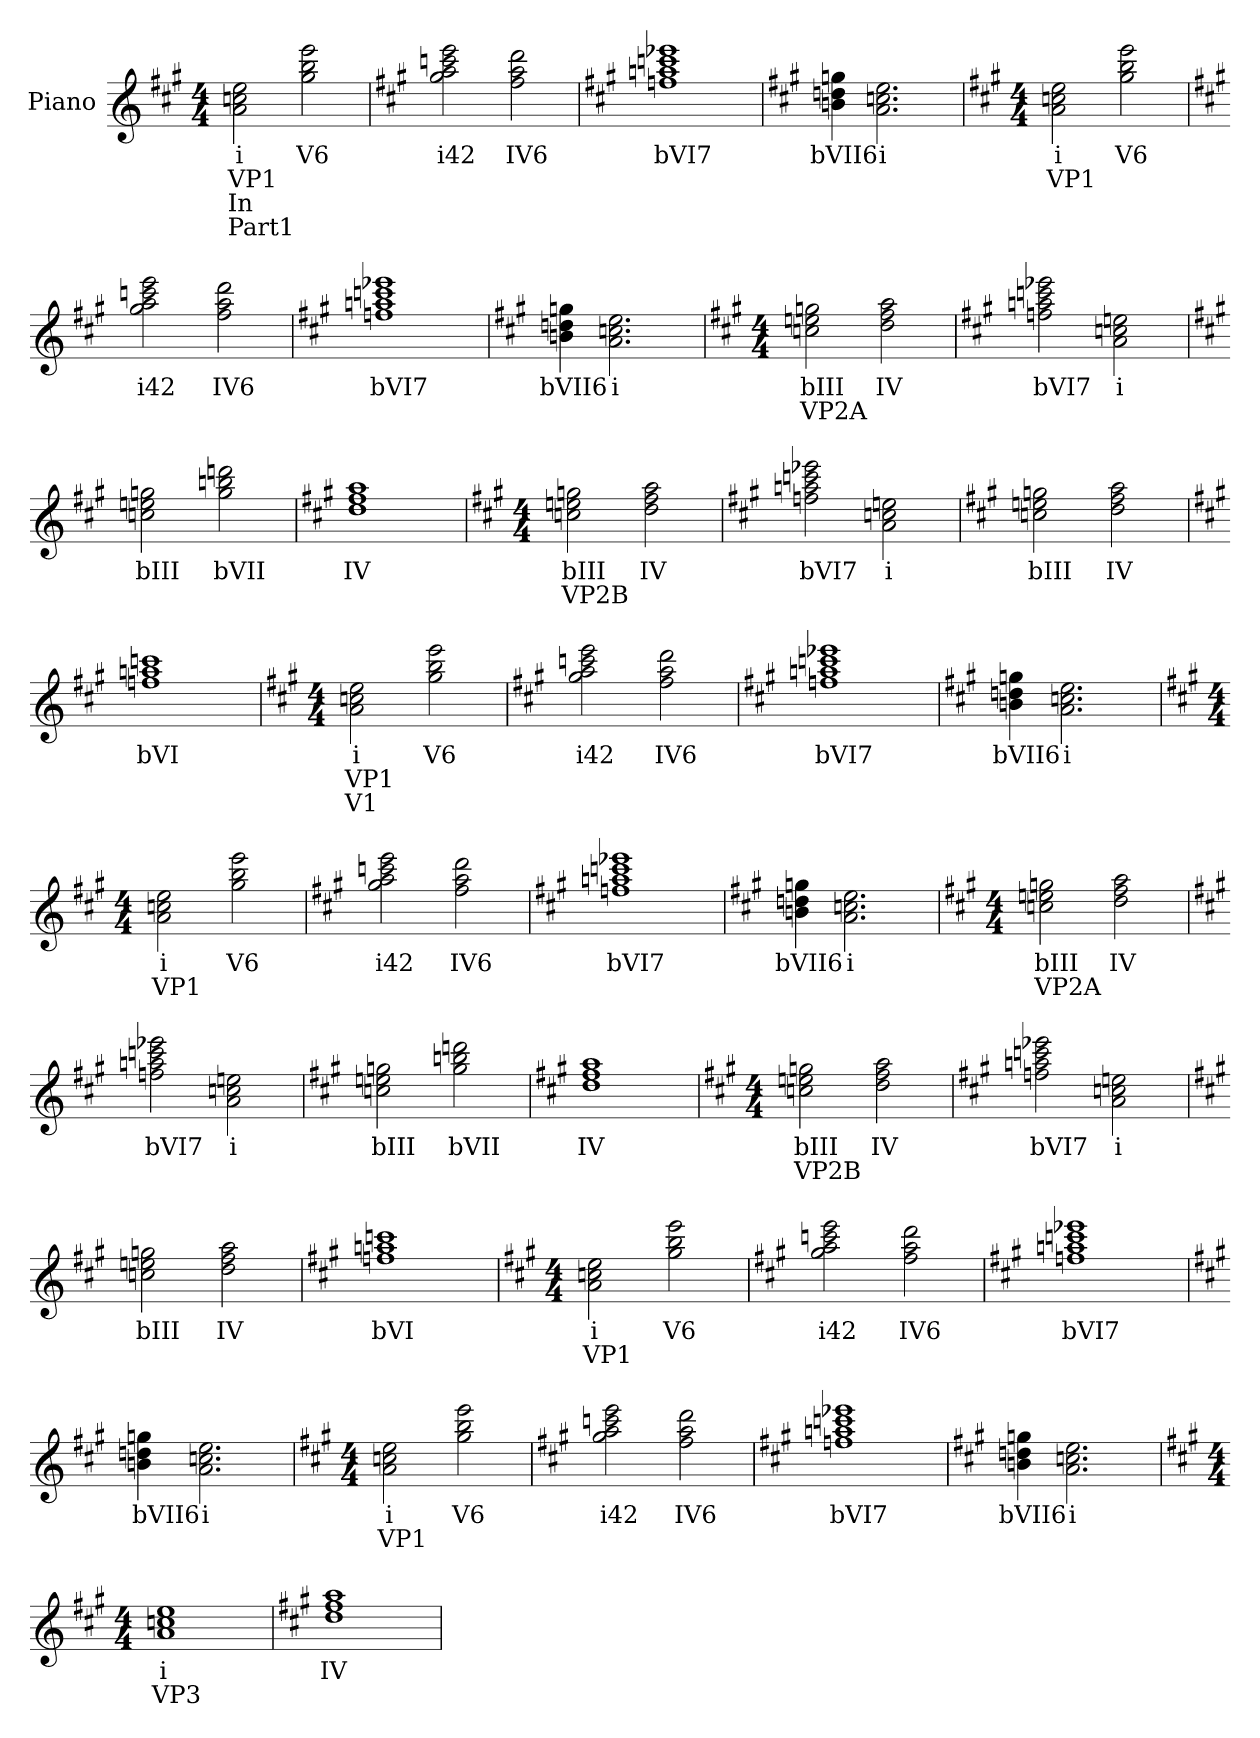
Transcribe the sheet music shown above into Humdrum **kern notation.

**kern	**text	**text	**text	**text
*part1	*part1	*part1	*part1	*part1
*staff1	*staff1	*staff1	*staff1	*staff1
*I"Piano	*	*	*	*
*I'Pno	*	*	*	*
*k[f#c#g#]	*	*	*	*
*A:	*	*	*	*
*M4/4	*	*	*	*
=	=	=	=	=
2a 2ccn 2ee	i	VP1	In	Part1
2gg# 2bb 2eee	V6	.	.	.
=	=	=	=	=
*k[f#c#g#]	*	*	*	*
*A:	*	*	*	*
2gg# 2aa 2cccn 2eee	i42	.	.	.
2ff# 2aa 2ddd	IV6	.	.	.
=	=	=	=	=
*k[f#c#g#]	*	*	*	*
*A:	*	*	*	*
1ffn 1aan 1cccn 1eee-X	bVI7	.	.	.
=	=	=	=	=
*k[f#c#g#]	*	*	*	*
*A:	*	*	*	*
4bn 4ddn 4ggn	bVII6	.	.	.
2.a 2.ccn 2.ee	i	.	.	.
=	=	=	=	=
*k[f#c#g#]	*	*	*	*
*A:	*	*	*	*
*M4/4	*	*	*	*
2a 2ccn 2ee	i	VP1	.	.
2gg# 2bb 2eee	V6	.	.	.
=	=	=	=	=
*k[f#c#g#]	*	*	*	*
*A:	*	*	*	*
2gg# 2aa 2cccn 2eee	i42	.	.	.
2ff# 2aa 2ddd	IV6	.	.	.
=	=	=	=	=
*k[f#c#g#]	*	*	*	*
*A:	*	*	*	*
1ffn 1aan 1cccn 1eee-X	bVI7	.	.	.
=	=	=	=	=
*k[f#c#g#]	*	*	*	*
*A:	*	*	*	*
4bn 4ddn 4ggn	bVII6	.	.	.
2.a 2.ccn 2.ee	i	.	.	.
=	=	=	=	=
*k[f#c#g#]	*	*	*	*
*A:	*	*	*	*
*M4/4	*	*	*	*
2ccn 2een 2ggn	bIII	VP2A	.	.
2dd 2ff# 2aa	IV	.	.	.
=	=	=	=	=
*k[f#c#g#]	*	*	*	*
*A:	*	*	*	*
2ffn 2aan 2cccn 2eee-X	bVI7	.	.	.
2a 2ccn 2een	i	.	.	.
=	=	=	=	=
*k[f#c#g#]	*	*	*	*
*A:	*	*	*	*
2ccn 2een 2ggn	bIII	.	.	.
2gg 2bbn 2dddn	bVII	.	.	.
=	=	=	=	=
*k[f#c#g#]	*	*	*	*
*A:	*	*	*	*
1dd 1ff# 1aa	IV	.	.	.
=	=	=	=	=
*k[f#c#g#]	*	*	*	*
*A:	*	*	*	*
*M4/4	*	*	*	*
2ccn 2een 2ggn	bIII	VP2B	.	.
2dd 2ff# 2aa	IV	.	.	.
=	=	=	=	=
*k[f#c#g#]	*	*	*	*
*A:	*	*	*	*
2ffn 2aan 2cccn 2eee-X	bVI7	.	.	.
2a 2ccn 2een	i	.	.	.
=	=	=	=	=
*k[f#c#g#]	*	*	*	*
*A:	*	*	*	*
2ccn 2een 2ggn	bIII	.	.	.
2dd 2ff# 2aa	IV	.	.	.
=	=	=	=	=
*k[f#c#g#]	*	*	*	*
*A:	*	*	*	*
1ffn 1aan 1cccn	bVI	.	.	.
=	=	=	=	=
*k[f#c#g#]	*	*	*	*
*A:	*	*	*	*
*M4/4	*	*	*	*
2a 2ccn 2ee	i	VP1	V1	.
2gg# 2bb 2eee	V6	.	.	.
=	=	=	=	=
*k[f#c#g#]	*	*	*	*
*A:	*	*	*	*
2gg# 2aa 2cccn 2eee	i42	.	.	.
2ff# 2aa 2ddd	IV6	.	.	.
=	=	=	=	=
*k[f#c#g#]	*	*	*	*
*A:	*	*	*	*
1ffn 1aan 1cccn 1eee-X	bVI7	.	.	.
=	=	=	=	=
*k[f#c#g#]	*	*	*	*
*A:	*	*	*	*
4bn 4ddn 4ggn	bVII6	.	.	.
2.a 2.ccn 2.ee	i	.	.	.
=	=	=	=	=
*k[f#c#g#]	*	*	*	*
*A:	*	*	*	*
*M4/4	*	*	*	*
2a 2ccn 2ee	i	VP1	.	.
2gg# 2bb 2eee	V6	.	.	.
=	=	=	=	=
*k[f#c#g#]	*	*	*	*
*A:	*	*	*	*
2gg# 2aa 2cccn 2eee	i42	.	.	.
2ff# 2aa 2ddd	IV6	.	.	.
=	=	=	=	=
*k[f#c#g#]	*	*	*	*
*A:	*	*	*	*
1ffn 1aan 1cccn 1eee-X	bVI7	.	.	.
=	=	=	=	=
*k[f#c#g#]	*	*	*	*
*A:	*	*	*	*
4bn 4ddn 4ggn	bVII6	.	.	.
2.a 2.ccn 2.ee	i	.	.	.
=	=	=	=	=
*k[f#c#g#]	*	*	*	*
*A:	*	*	*	*
*M4/4	*	*	*	*
2ccn 2een 2ggn	bIII	VP2A	.	.
2dd 2ff# 2aa	IV	.	.	.
=	=	=	=	=
*k[f#c#g#]	*	*	*	*
*A:	*	*	*	*
2ffn 2aan 2cccn 2eee-X	bVI7	.	.	.
2a 2ccn 2een	i	.	.	.
=	=	=	=	=
*k[f#c#g#]	*	*	*	*
*A:	*	*	*	*
2ccn 2een 2ggn	bIII	.	.	.
2gg 2bbn 2dddn	bVII	.	.	.
=	=	=	=	=
*k[f#c#g#]	*	*	*	*
*A:	*	*	*	*
1dd 1ff# 1aa	IV	.	.	.
=	=	=	=	=
*k[f#c#g#]	*	*	*	*
*A:	*	*	*	*
*M4/4	*	*	*	*
2ccn 2een 2ggn	bIII	VP2B	.	.
2dd 2ff# 2aa	IV	.	.	.
=	=	=	=	=
*k[f#c#g#]	*	*	*	*
*A:	*	*	*	*
2ffn 2aan 2cccn 2eee-X	bVI7	.	.	.
2a 2ccn 2een	i	.	.	.
=	=	=	=	=
*k[f#c#g#]	*	*	*	*
*A:	*	*	*	*
2ccn 2een 2ggn	bIII	.	.	.
2dd 2ff# 2aa	IV	.	.	.
=	=	=	=	=
*k[f#c#g#]	*	*	*	*
*A:	*	*	*	*
1ffn 1aan 1cccn	bVI	.	.	.
=	=	=	=	=
*k[f#c#g#]	*	*	*	*
*A:	*	*	*	*
*M4/4	*	*	*	*
2a 2ccn 2ee	i	VP1	.	.
2gg# 2bb 2eee	V6	.	.	.
=	=	=	=	=
*k[f#c#g#]	*	*	*	*
*A:	*	*	*	*
2gg# 2aa 2cccn 2eee	i42	.	.	.
2ff# 2aa 2ddd	IV6	.	.	.
=	=	=	=	=
*k[f#c#g#]	*	*	*	*
*A:	*	*	*	*
1ffn 1aan 1cccn 1eee-X	bVI7	.	.	.
=	=	=	=	=
*k[f#c#g#]	*	*	*	*
*A:	*	*	*	*
4bn 4ddn 4ggn	bVII6	.	.	.
2.a 2.ccn 2.ee	i	.	.	.
=	=	=	=	=
*k[f#c#g#]	*	*	*	*
*A:	*	*	*	*
*M4/4	*	*	*	*
2a 2ccn 2ee	i	VP1	.	.
2gg# 2bb 2eee	V6	.	.	.
=	=	=	=	=
*k[f#c#g#]	*	*	*	*
*A:	*	*	*	*
2gg# 2aa 2cccn 2eee	i42	.	.	.
2ff# 2aa 2ddd	IV6	.	.	.
=	=	=	=	=
*k[f#c#g#]	*	*	*	*
*A:	*	*	*	*
1ffn 1aan 1cccn 1eee-X	bVI7	.	.	.
=	=	=	=	=
*k[f#c#g#]	*	*	*	*
*A:	*	*	*	*
4bn 4ddn 4ggn	bVII6	.	.	.
2.a 2.ccn 2.ee	i	.	.	.
=	=	=	=	=
*k[f#c#g#]	*	*	*	*
*A:	*	*	*	*
*M4/4	*	*	*	*
1a 1ccn 1ee	i	VP3	.	.
=	=	=	=	=
*k[f#c#g#]	*	*	*	*
*A:	*	*	*	*
1dd 1ff# 1aa	IV	.	.	.
=	=	=	=	=
*-	*-	*-	*-	*-
